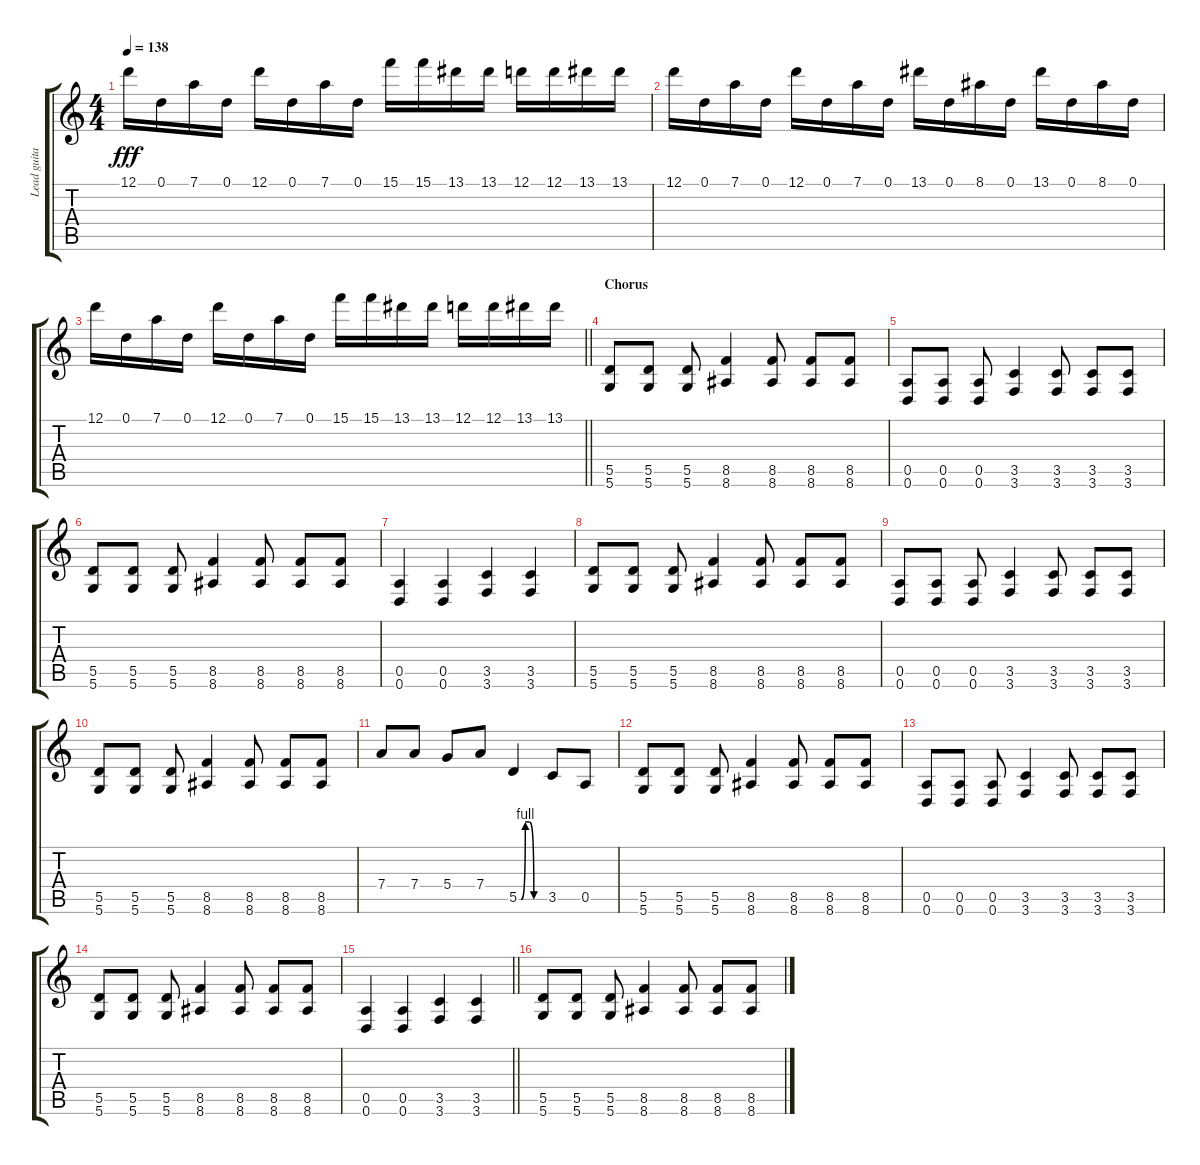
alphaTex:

\track ("Lead guitar" "Lead guita") {instrument distortionguitar}
\staff {score tabs}
\tuning (D4 B3 G3 D3 A2 D2) {hide}
\ts (4 4)
\tempo 138
\clef g2
\ks c
12.1.16{dy fff} 0.1.16 7.1.16 0.1.16 12.1.16 0.1.16 7.1.16 0.1.16 15.1.16 15.1.16 13.1.16 13.1.16 12.1.16 12.1.16 13.1.16 13.1.16 |
12.1.16 0.1.16 7.1.16 0.1.16 12.1.16 0.1.16 7.1.16 0.1.16 13.1.16 0.1.16 8.1.16 0.1.16 13.1.16 0.1.16 8.1.16 0.1.16 |
\barLineRight lightlight
12.1.16 0.1.16 7.1.16 0.1.16 12.1.16 0.1.16 7.1.16 0.1.16 15.1.16 15.1.16 13.1.16 13.1.16 12.1.16 12.1.16 13.1.16 13.1.16 |
\section ("" "Chorus")
(5.5 5.6).8 (5.5 5.6).8 (5.5 5.6).8 (8.5 8.6).4 (8.5 8.6).8 (8.5 8.6).8 (8.5 8.6).8 |
(0.5 0.6).8 (0.5 0.6).8 (0.5 0.6).8 (3.5 3.6).4 (3.5 3.6).8 (3.5 3.6).8 (3.5 3.6).8 |
(5.5 5.6).8 (5.5 5.6).8 (5.5 5.6).8 (8.5 8.6).4 (8.5 8.6).8 (8.5 8.6).8 (8.5 8.6).8 |
(0.5 0.6).4 (0.5 0.6).4 (3.5 3.6).4 (3.5 3.6).4 |
(5.5 5.6).8 (5.5 5.6).8 (5.5 5.6).8 (8.5 8.6).4 (8.5 8.6).8 (8.5 8.6).8 (8.5 8.6).8 |
(0.5 0.6).8 (0.5 0.6).8 (0.5 0.6).8 (3.5 3.6).4 (3.5 3.6).8 (3.5 3.6).8 (3.5 3.6).8 |
(5.5 5.6).8 (5.5 5.6).8 (5.5 5.6).8 (8.5 8.6).4 (8.5 8.6).8 (8.5 8.6).8 (8.5 8.6).8 |
7.4.8 7.4.8 5.4.8 7.4.8 5.5{be (custom 0 0 5 0 15 4 24 4 35 0 60 0)}.4 3.5.8 0.5.8 |
(5.5 5.6).8 (5.5 5.6).8 (5.5 5.6).8 (8.5 8.6).4 (8.5 8.6).8 (8.5 8.6).8 (8.5 8.6).8 |
(0.5 0.6).8 (0.5 0.6).8 (0.5 0.6).8 (3.5 3.6).4 (3.5 3.6).8 (3.5 3.6).8 (3.5 3.6).8 |
(5.5 5.6).8 (5.5 5.6).8 (5.5 5.6).8 (8.5 8.6).4 (8.5 8.6).8 (8.5 8.6).8 (8.5 8.6).8 |
\barLineRight lightlight
(0.5 0.6).4 (0.5 0.6).4 (3.5 3.6).4 (3.5 3.6).4 |
(5.5 5.6).8 (5.5 5.6).8 (5.5 5.6).8 (8.5 8.6).4 (8.5 8.6).8 (8.5 8.6).8 (8.5 8.6).8
